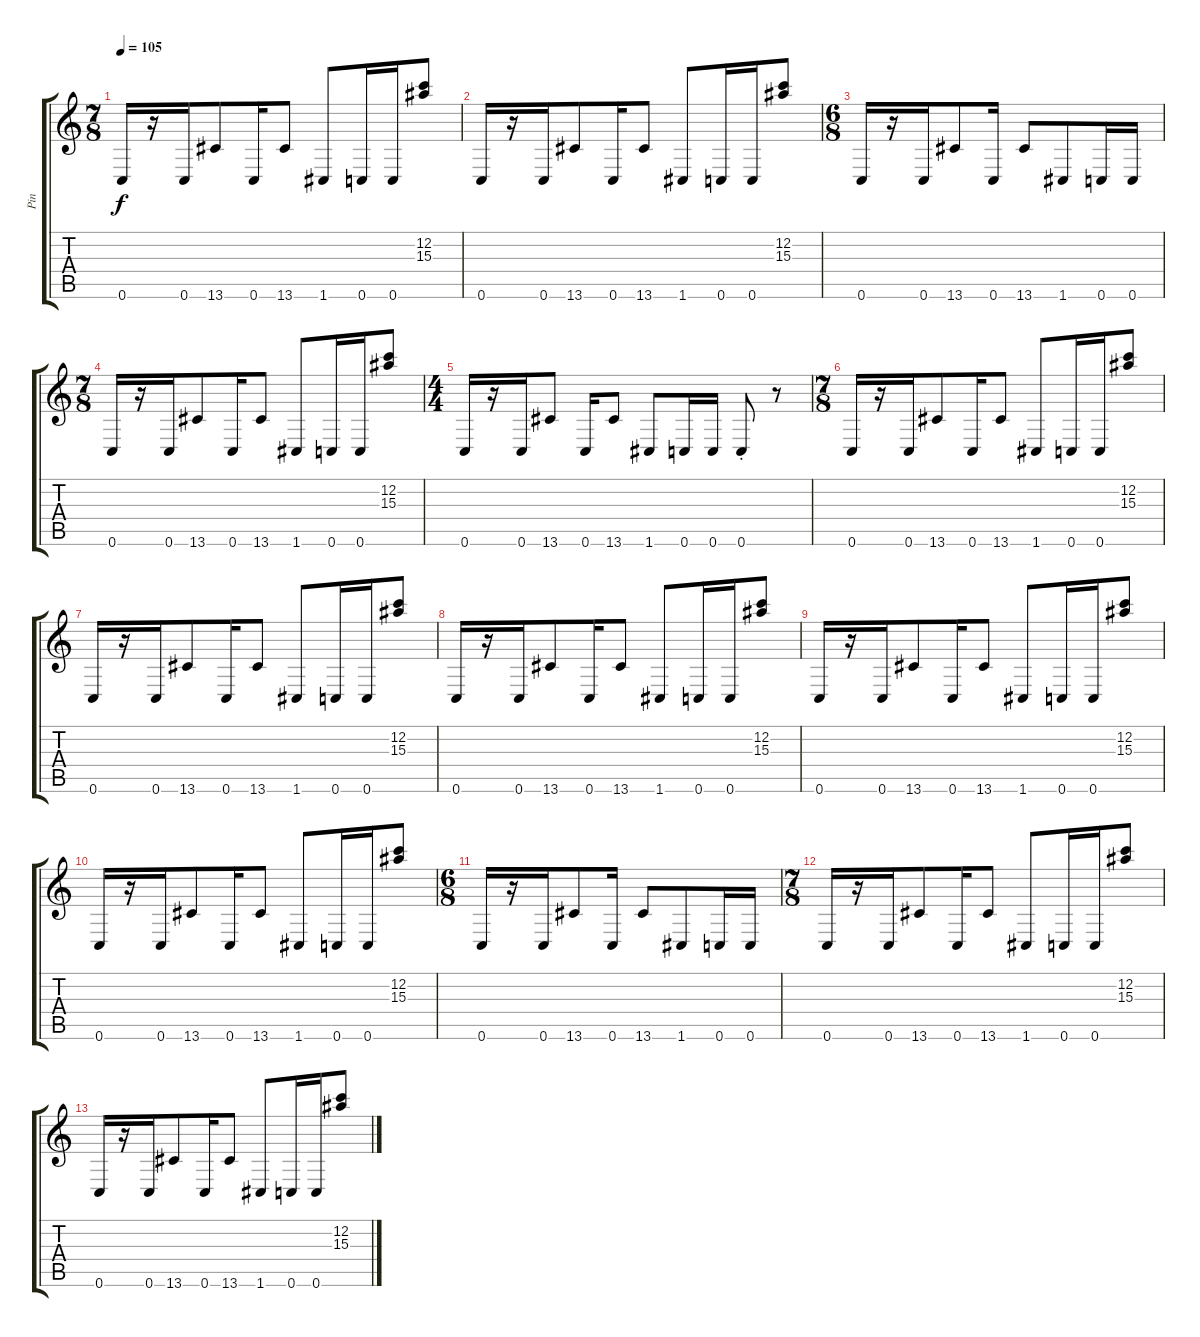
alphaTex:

\track ("Pin" "Pin") {instrument acousticguitarsteel}
\staff {score tabs}
\tuning (E4 C4 G3 C3 G2 C2) {hide}
\ts (7 8)
\tempo 105
\clef g2
\ks c
0.6.16{dy f} r.16 0.6.16 13.6.8 0.6.16 13.6.8 1.6.8 0.6.16 0.6.16 (12.2 15.3).8 |
0.6.16 r.16 0.6.16 13.6.8 0.6.16 13.6.8 1.6.8 0.6.16 0.6.16 (12.2 15.3).8 |
\ts (6 8)
0.6.16 r.16 0.6.16 13.6.8 0.6.16 13.6.8 1.6.8 0.6.16 0.6.16 |
\ts (7 8)
0.6.16 r.16 0.6.16 13.6.8 0.6.16 13.6.8 1.6.8 0.6.16 0.6.16 (12.2 15.3).8 |
\ts (4 4)
0.6.16 r.16 0.6.16 13.6.8 0.6.16 13.6.8 1.6.8 0.6.16 0.6.16 0.6{st}.8 r.8 |
\ts (7 8)
0.6.16 r.16 0.6.16 13.6.8 0.6.16 13.6.8 1.6.8 0.6.16 0.6.16 (12.2 15.3).8 |
0.6.16 r.16 0.6.16 13.6.8 0.6.16 13.6.8 1.6.8 0.6.16 0.6.16 (12.2 15.3).8 |
0.6.16 r.16 0.6.16 13.6.8 0.6.16 13.6.8 1.6.8 0.6.16 0.6.16 (12.2 15.3).8 |
0.6.16 r.16 0.6.16 13.6.8 0.6.16 13.6.8 1.6.8 0.6.16 0.6.16 (12.2 15.3).8 |
0.6.16 r.16 0.6.16 13.6.8 0.6.16 13.6.8 1.6.8 0.6.16 0.6.16 (12.2 15.3).8 |
\ts (6 8)
0.6.16 r.16 0.6.16 13.6.8 0.6.16 13.6.8 1.6.8 0.6.16 0.6.16 |
\ts (7 8)
0.6.16 r.16 0.6.16 13.6.8 0.6.16 13.6.8 1.6.8 0.6.16 0.6.16 (12.2 15.3).8 |
0.6.16 r.16 0.6.16 13.6.8 0.6.16 13.6.8 1.6.8 0.6.16 0.6.16 (12.2 15.3).8
